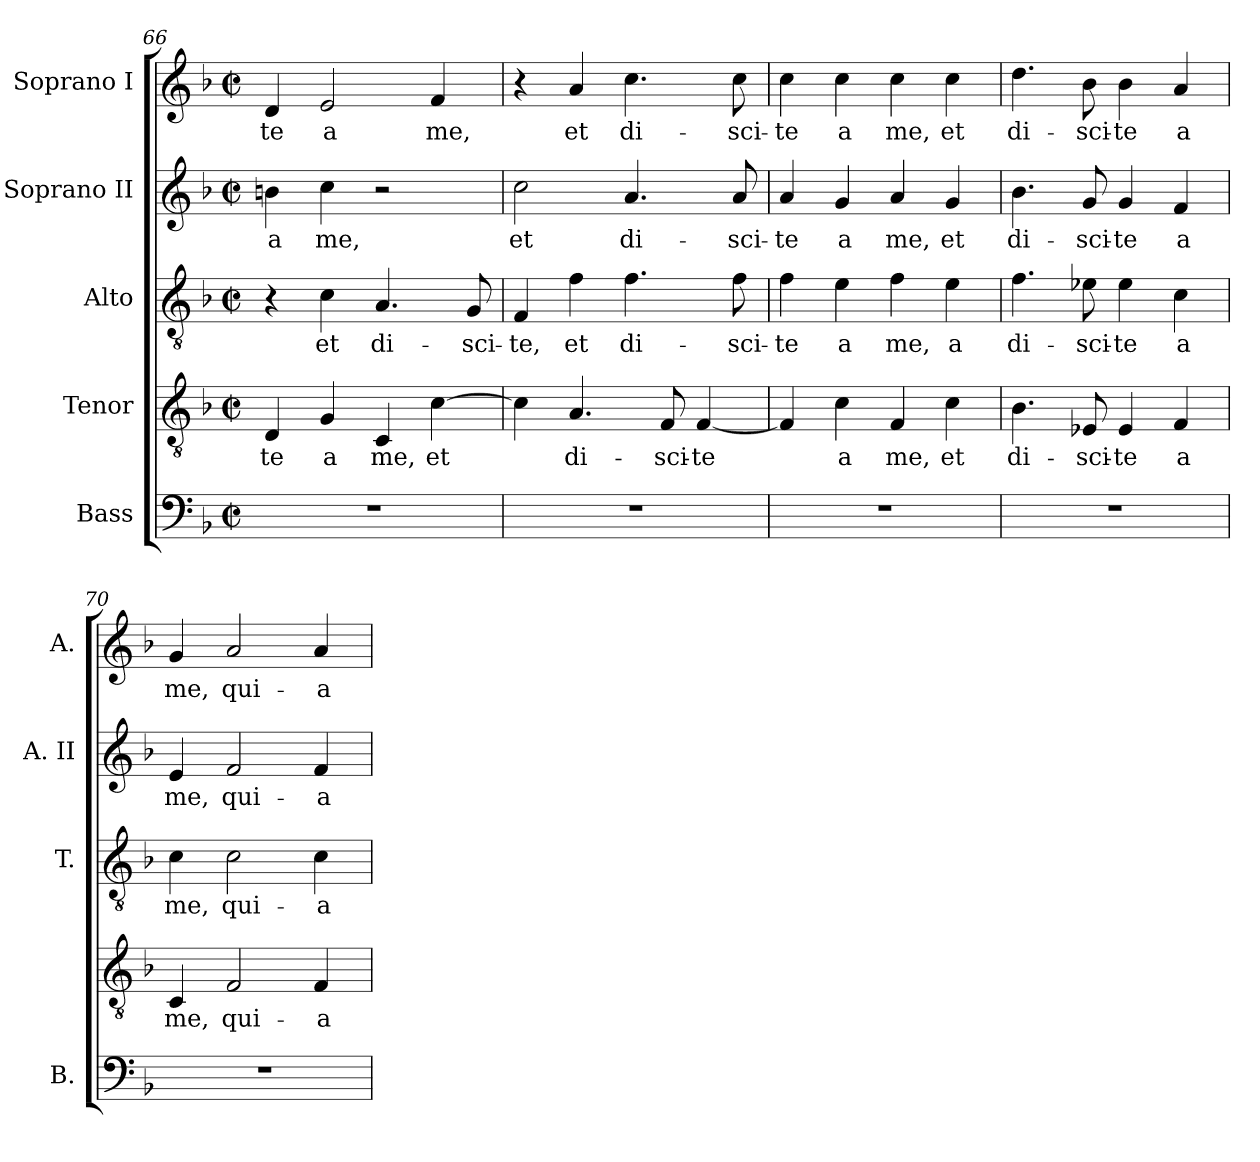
**kern	**kern	**text	**kern	**text	**kern	**text	**kern	**text
*part5	*part4	*part4	*part3	*part3	*part2	*part2	*part1	*part1
*staff5	*staff4	*staff4	*staff3	*staff3	*staff2	*staff2	*staff1	*staff1
*I"Bass	*I"Tenor	*	*I"Alto	*	*I"Soprano II	*	*I"Soprano I	*
*I'B.	*	*	*I'T.	*	*I'A. II	*	*I'A.	*
*clefF4	*clefGv2	*	*clefGv2	*	*clefG2	*	*clefG2	*
*	*ITrd7c12	*	*ITrd7c12	*	*	*	*	*
*k[b-]	*k[b-]	*	*k[b-]	*	*k[b-]	*	*k[b-]	*
*F:	*F:	*	*F:	*	*F:	*	*F:	*
*M2/2	*M2/2	*	*M2/2	*	*M2/2	*	*M2/2	*
*met(c|)	*met(c|)	*	*met(c|)	*	*met(c|)	*	*met(c|)	*
=66	=66	=66	=66	=66	=66	=66	=66	=66
!	!	!LO:LY:b:color=#000000	!	!	!	!	!	!
!	!	!	!	!	!	!LO:LY:b:color=#000000	!	!
!	!	!	!	!	!	!	!	!LO:LY:b:color=#000000
1r	4DDi/	-te	4r	.	4bni\	a	4di/	-te
!	!	!LO:LY:b:color=#000000	!	!	!	!	!	!
!	!	!	!	!LO:LY:b:color=#000000	!	!	!	!
!	!	!	!	!	!	!LO:LY:b:color=#000000	!	!
!	!	!	!	!	!	!	!	!LO:LY:b:color=#000000
.	4GGi/	a	4Ci\	et	4cci\	me,	2ei/	a
!	!	!LO:LY:b:color=#000000	!	!	!	!	!	!
!	!	!	!	!LO:LY:b:color=#000000	!	!	!	!
.	4CCi/	me,	4.AAi/	di-	2r	.	.	.
!	!	!LO:LY:b:color=#000000	!	!	!	!	!	!
!	!	!	!	!	!	!	!	!LO:LY:b:color=#000000
.	[>4Ci\	et	.	.	.	.	4fi/	me,
!	!	!	!	!LO:LY:b:color=#000000	!	!	!	!
.	.	.	8GGi/	-sci-	.	.	.	.
=67	=67	=67	=67	=67	=67	=67	=67	=67
!	!	!	!	!LO:LY:b:color=#000000	!	!	!	!
!	!	!	!	!	!	!LO:LY:b:color=#000000	!	!
1r	4Ci\]	.	4FFi/	-te,	2cci\	et	4r	.
!	!	!LO:LY:b:color=#000000	!	!	!	!	!	!
!	!	!	!	!LO:LY:b:color=#000000	!	!	!	!
!	!	!	!	!	!	!	!	!LO:LY:b:color=#000000
.	4.AAi/	di-	4Fi\	et	.	.	4ai/	et
!	!	!	!	!LO:LY:b:color=#000000	!	!	!	!
!	!	!	!	!	!	!LO:LY:b:color=#000000	!	!
!	!	!	!	!	!	!	!	!LO:LY:b:color=#000000
.	.	.	4.Fi\	di-	4.ai/	di-	4.cci\	di-
!	!	!LO:LY:b:color=#000000	!	!	!	!	!	!
.	8FFi/	-sci-	.	.	.	.	.	.
!	!	!LO:LY:b:color=#000000	!	!	!	!	!	!
.	[<4FFi/	-te	.	.	.	.	.	.
!	!	!	!	!LO:LY:b:color=#000000	!	!	!	!
!	!	!	!	!	!	!LO:LY:b:color=#000000	!	!
!	!	!	!	!	!	!	!	!LO:LY:b:color=#000000
.	.	.	8Fi\	-sci-	8ai/	-sci-	8cci\	-sci-
!!LO:LB:g=z
=68	=68	=68	=68	=68	=68	=68	=68	=68
!	!	!	!	!LO:LY:b:color=#000000	!	!	!	!
!	!	!	!	!	!	!LO:LY:b:color=#000000	!	!
!	!	!	!	!	!	!	!	!LO:LY:b:color=#000000
1r	4FFi/]	.	4Fi\	-te	4ai/	-te	4cci\	-te
!	!	!LO:LY:b:color=#000000	!	!	!	!	!	!
!	!	!	!	!LO:LY:b:color=#000000	!	!	!	!
!	!	!	!	!	!	!LO:LY:b:color=#000000	!	!
!	!	!	!	!	!	!	!	!LO:LY:b:color=#000000
.	4Ci\	a	4Ei\	a	4gi/	a	4cci\	a
!	!	!LO:LY:b:color=#000000	!	!	!	!	!	!
!	!	!	!	!LO:LY:b:color=#000000	!	!	!	!
!	!	!	!	!	!	!LO:LY:b:color=#000000	!	!
!	!	!	!	!	!	!	!	!LO:LY:b:color=#000000
.	4FFi/	me,	4Fi\	me,	4ai/	me,	4cci\	me,
!	!	!LO:LY:b:color=#000000	!	!	!	!	!	!
!	!	!	!	!LO:LY:b:color=#000000	!	!	!	!
!	!	!	!	!	!	!LO:LY:b:color=#000000	!	!
!	!	!	!	!	!	!	!	!LO:LY:b:color=#000000
.	4Ci\	et	4Ei\	a	4gi/	et	4cci\	et
=69	=69	=69	=69	=69	=69	=69	=69	=69
!	!	!LO:LY:b:color=#000000	!	!	!	!	!	!
!	!	!	!	!LO:LY:b:color=#000000	!	!	!	!
!	!	!	!	!	!	!LO:LY:b:color=#000000	!	!
!	!	!	!	!	!	!	!	!LO:LY:b:color=#000000
1r	4.BB-i\	di-	4.Fi\	di-	4.b-i\	di-	4.ddi\	di-
!	!	!LO:LY:b:color=#000000	!	!	!	!	!	!
!	!	!	!	!LO:LY:b:color=#000000	!	!	!	!
!	!	!	!	!	!	!LO:LY:b:color=#000000	!	!
!	!	!	!	!	!	!	!	!LO:LY:b:color=#000000
.	8EE-Xi/	-sci-	8E-Xi\	-sci-	8gi/	-sci-	8b-i\	-sci-
!	!	!LO:LY:b:color=#000000	!	!	!	!	!	!
!	!	!	!	!LO:LY:b:color=#000000	!	!	!	!
!	!	!	!	!	!	!LO:LY:b:color=#000000	!	!
!	!	!	!	!	!	!	!	!LO:LY:b:color=#000000
.	4EE-i/	-te	4E-i\	-te	4gi/	-te	4b-i\	-te
!	!	!LO:LY:b:color=#000000	!	!	!	!	!	!
!	!	!	!	!LO:LY:b:color=#000000	!	!	!	!
!	!	!	!	!	!	!LO:LY:b:color=#000000	!	!
!	!	!	!	!	!	!	!	!LO:LY:b:color=#000000
.	4FFi/	a	4Ci\	a	4fi/	a	4ai/	a
=70	=70	=70	=70	=70	=70	=70	=70	=70
!	!	!LO:LY:b:color=#000000	!	!	!	!	!	!
!	!	!	!	!LO:LY:b:color=#000000	!	!	!	!
!	!	!	!	!	!	!LO:LY:b:color=#000000	!	!
!	!	!	!	!	!	!	!	!LO:LY:b:color=#000000
1r	4CCi/	me,	4Ci\	me,	4ei/	me,	4gi/	me,
!	!	!LO:LY:b:color=#000000	!	!	!	!	!	!
!	!	!	!	!LO:LY:b:color=#000000	!	!	!	!
!	!	!	!	!	!	!LO:LY:b:color=#000000	!	!
!	!	!	!	!	!	!	!	!LO:LY:b:color=#000000
.	2FFi/	qui-	2Ci\	qui-	2fi/	qui-	2ai/	qui-
!	!	!LO:LY:b:color=#000000	!	!	!	!	!	!
!	!	!	!	!LO:LY:b:color=#000000	!	!	!	!
!	!	!	!	!	!	!LO:LY:b:color=#000000	!	!
!	!	!	!	!	!	!	!	!LO:LY:b:color=#000000
.	4FFi/	-a	4Ci\	-a	4fi/	-a	4ai/	-a
=	=	=	=	=	=	=	=	=
*-	*-	*-	*-	*-	*-	*-	*-	*-
